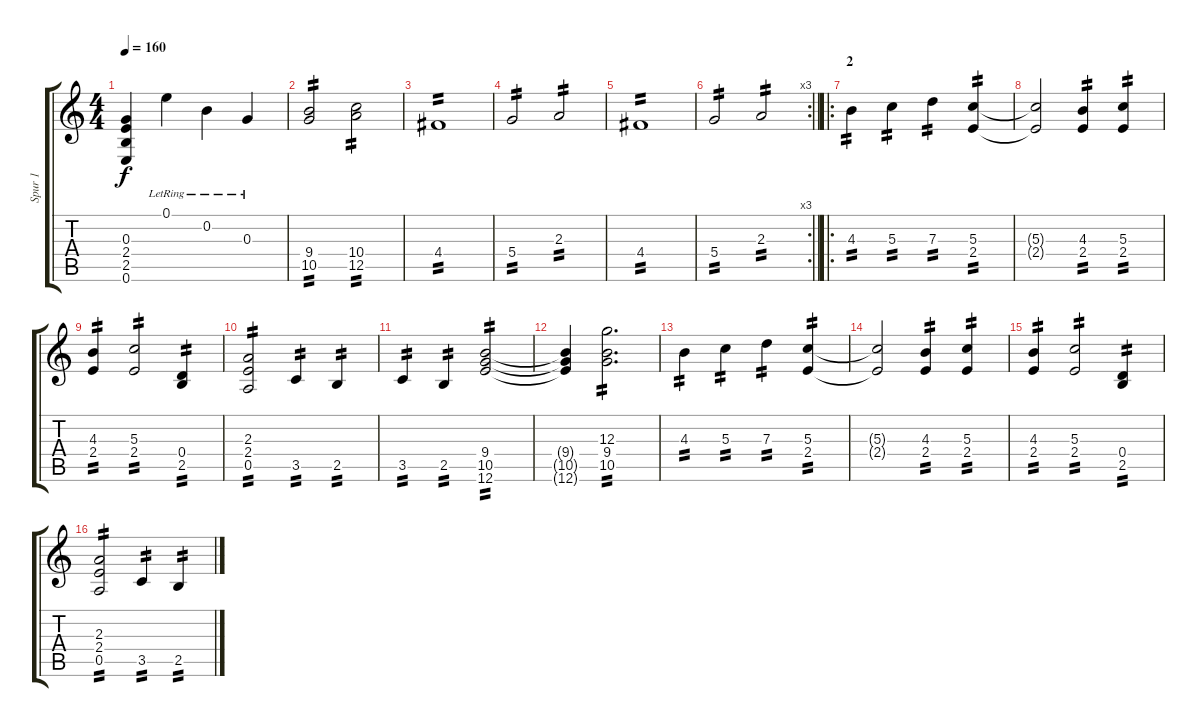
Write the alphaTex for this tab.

\track ("Spur 1" "Spur 1") {instrument distortionguitar}
\staff {score tabs}
\tuning (E4 B3 G3 D3 A2 E2) {hide}
\ts (4 4)
\tempo 160
\clef g2
\ks c
(0.3 2.4 2.5 0.6).4{dy f} 0.1{lr}.4 0.2{lr}.4 0.3{lr}.4 |
(9.4 10.5).2{tp 2} (10.4 12.5).2{tp 2} |
4.4.1{tp 2} |
5.4.2{tp 2} 2.3.2{tp 2} |
4.4.1{tp 2} |
\rc 3
\barLineRight lightlight
5.4.2{tp 2} 2.3.2{tp 2} |
\ro
\section ("" "2")
4.3.4{tp 2} 5.3.4{tp 2} 7.3.4{tp 2} (5.3 2.4).4{tp 2} |
(5.3{t} 2.4{t}).2 (4.3 2.4).4{tp 2} (5.3 2.4).4{tp 2} |
(4.3 2.4).4{tp 2} (5.3 2.4).2{tp 2} (0.4 2.5).4{tp 2} |
(2.3 2.4 0.5).2{tp 2} 3.5.4{tp 2} 2.5.4{tp 2} |
3.5.4{tp 2} 2.5.4{tp 2} (9.4 10.5 12.6).2{tp 2} |
(9.4{t} 10.5{t} 12.6{t}).4 (12.3 9.4 10.5).2{d tp 2} |
4.3.4{tp 2} 5.3.4{tp 2} 7.3.4{tp 2} (5.3 2.4).4{tp 2} |
(5.3{t} 2.4{t}).2 (4.3 2.4).4{tp 2} (5.3 2.4).4{tp 2} |
(4.3 2.4).4{tp 2} (5.3 2.4).2{tp 2} (0.4 2.5).4{tp 2} |
(2.3 2.4 0.5).2{tp 2} 3.5.4{tp 2} 2.5.4{tp 2}
